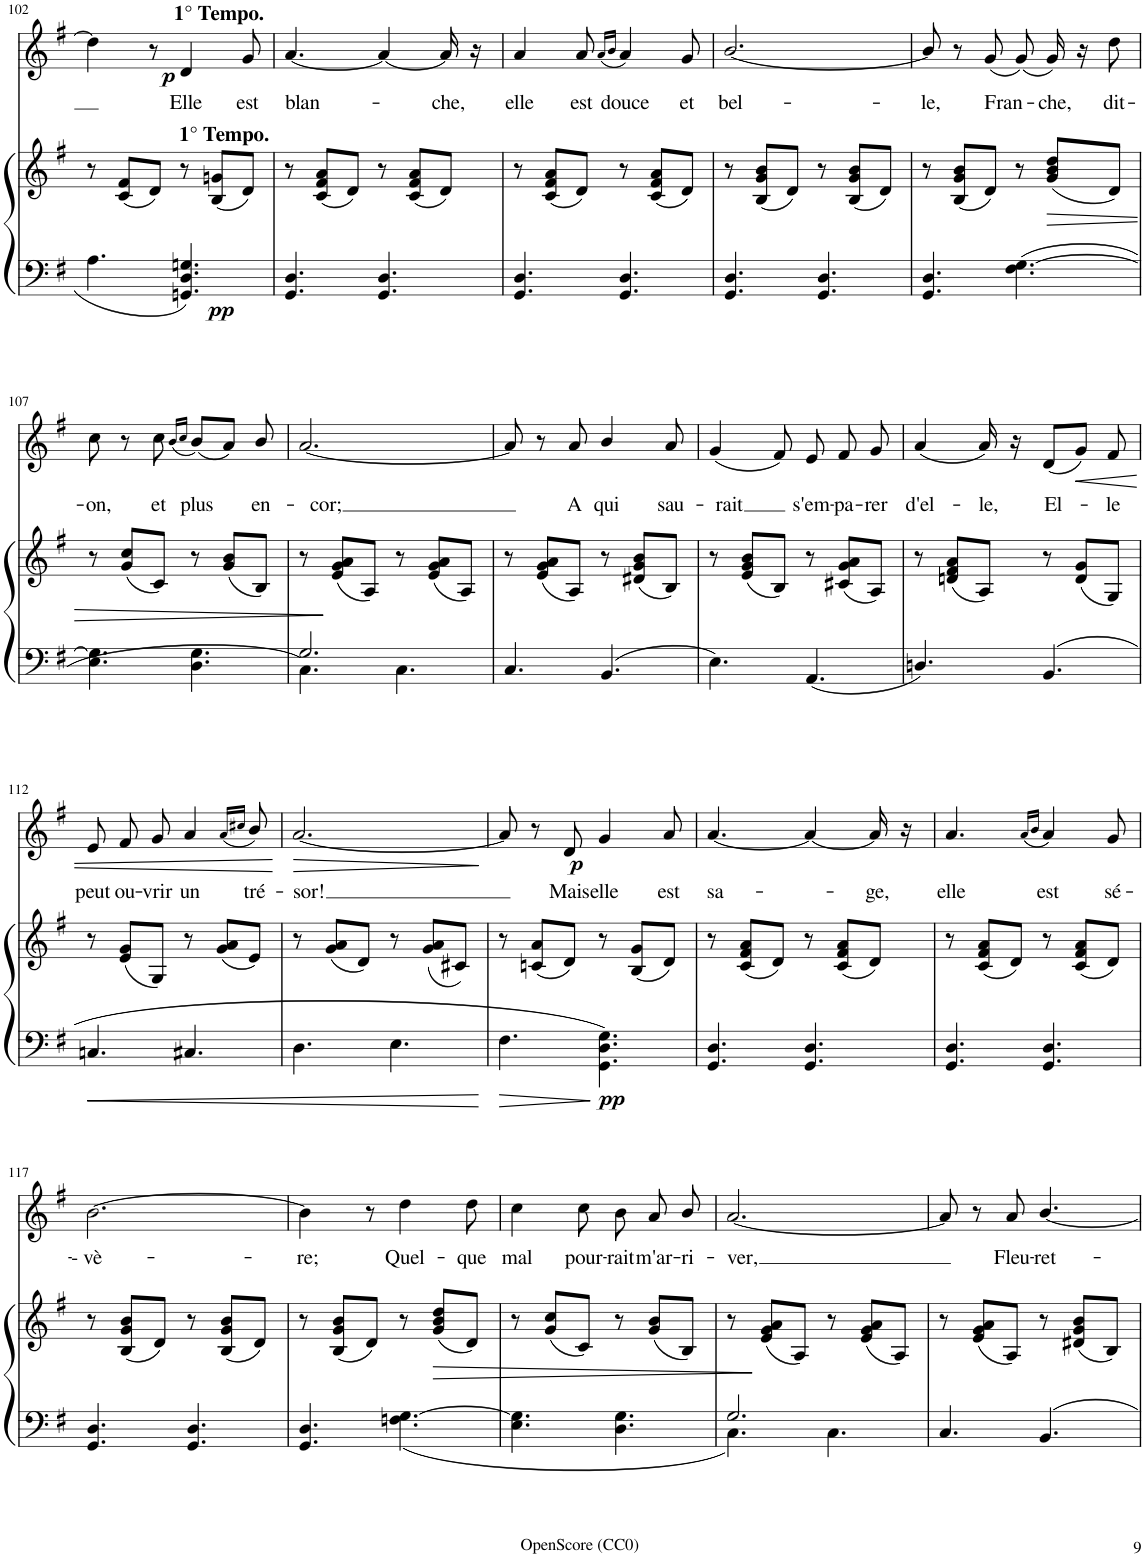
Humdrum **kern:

**kern	**kern	**dynam	**kern	**text	**dynam
*part2	*part2	*part2	*part1	*part1	*part1
*staff3	*staff2	*staff2/3	*staff1	*staff1	*staff1
*I"Piano	*	*	*I"Voice	*	*
*I'Pno	*	*	*	*	*
!!LO:PB:g=z
*clefF4	*clefG2	*	*clefG2	*	*
*k[f#]	*k[f#]	*	*k[f#]	*	*
*M6/8	*M6/8	*	*M6/8	*	*
=102	=102	=102	=102	=102	=102
!	!	!	!LO:TX:a:B:t=1° Tempo.	!	!
4.A\	8r	.	4dd\]	.	.
.	(8c/ 8f#/L	.	.	.	.
!	!	!	!	!	!LO:DY:b
.	8d/J)	.	8r	.	p
!	!	!	!LO:TX:b:B:t=1° Tempo.	!	!
!	!	!LO:DY:b=2	!	!LO:LY:b	!
4.GGn/ 4.D/ 4.Gn/	8r	pp	4d/	Elle	.
.	(8B/ 8gn/L	.	.	.	.
!	!	!	!	!LO:LY:b	!
.	8d/J)	.	8g/	est	.
=103	=103	=103	=103	=103	=103
!	!	!	!	!LO:LY:b	!
4.GG/ 4.D/	8r	.	[4.a/	blan-	.
.	(8c/ 8f#/ 8a/L	.	.	.	.
.	8d/J)	.	.	.	.
4.GG/ 4.D/	8r	.	4a/_	.	.
.	(8c/ 8f#/ 8a/L	.	.	.	.
!	!	!	!	!LO:LY:b	!
.	8d/J)	.	16a/]	-che,	.
.	.	.	16r	.	.
=104	=104	=104	=104	=104	=104
!	!	!	!	!LO:LY:b	!
4.GG/ 4.D/	8r	.	4a/	elle	.
.	(8c/ 8f#/ 8a/L	.	.	.	.
!	!	!	!	!LO:LY:b	!
.	8d/J)	.	8a/	est	.
.	.	.	(16qa/LL	.	.
.	.	.	16qb/JJ	.	.
!	!	!	!	!LO:LY:b	!
4.GG/ 4.D/	8r	.	4a/)	douce	.
.	(8c/ 8f#/ 8a/L	.	.	.	.
!	!	!	!	!LO:LY:b	!
.	8d/J)	.	8g/	et	.
=105	=105	=105	=105	=105	=105
!	!	!	!	!LO:LY:b	!
4.GG/ 4.D/	8r	.	[2.b/	bel-	.
.	(8B/ 8g/ 8b/L	.	.	.	.
.	8d/J)	.	.	.	.
4.GG/ 4.D/	8r	.	.	.	.
.	(8B/ 8g/ 8b/L	.	.	.	.
.	8d/J)	.	.	.	.
=106	=106	=106	=106	=106	=106
!	!	!	!	!LO:LY:b	!
4.GG/ 4.D/	8r	.	8b/]	-le,	.
.	(8B/ 8g/ 8b/L	.	8r	.	.
!	!	!	!	!LO:LY:b	!
.	8d/J)	.	(8g/	Fran-	.
4.F#\ [4.G\	8r	.	(8g/)	.	.
!	!	!LO:HP:b	!	!LO:LY:b	!
.	(8g/ 8b/ 8dd/L	>	16g/)	-che,	.
.	.	.	16r	.	.
!	!	!	!	!LO:LY:b	!
.	8d/J)	.	8dd\	dit-	.
!!LO:LB:g=z
=107	=107	=107	=107	=107	=107
!	!	!	!	!LO:LY:b	!
4.E\ 4.G\]	8r	.	8cc\	-on,	.
.	(8g/ 8cc/L	.	8r	.	.
!	!	!	!	!LO:LY:b	!
.	8c/J)	.	8cc\	et	.
.	.	.	(16qb/LL	.	.
.	.	.	16qcc/JJ	.	.
!	!	!	!	!LO:LY:b	!
4.D\ 4.G\	8r	.	(8b/L)	plus	.
.	(8g/ 8b/L	.	8a/J)	.	.
!	!	!	!	!LO:LY:b	!
.	8B/J)	.	8b/	en-	.
=108	=108	=108	=108	=108	=108
*^	*	*	*	*	*
!	!	!	!	!	!LO:LY:b	!
2.G/	4.C\	8r	.	[2.a/	-cor;	.
.	.	(8e/ 8g/ 8a/L	]	.	.	.
.	.	8A/J)	.	.	.	.
.	4.C\	8r	.	.	.	.
.	.	(8e/ 8g/ 8a/L	.	.	.	.
.	.	8A/J)	.	.	.	.
*v	*v	*	*	*	*	*
=109	=109	=109	=109	=109	=109
4.C/	8r	.	8a/]	.	.
.	(8e/ 8g/ 8a/L	.	8r	.	.
!	!	!	!	!LO:LY:b	!
.	8A/J)	.	8a/	A	.
!	!	!	!	!LO:LY:b	!
4.BB/	8r	.	4b/	qui	.
.	(8d#X/ 8g/ 8b/L	.	.	.	.
!	!	!	!	!LO:LY:b	!
.	8B/J)	.	8a/	sau-	.
=110	=110	=110	=110	=110	=110
!	!	!	!	!LO:LY:b	!
4.E\	8r	.	(4g/	-rait	.
.	(8e/ 8g/ 8b/L	.	.	.	.
.	8B/J)	.	8f#/)	.	.
!	!	!	!	!LO:LY:b	!
4.AA/	8r	.	8e/	s'em-	.
!	!	!	!	!LO:LY:b	!
.	(8c#X/ 8g/ 8a/L	.	8f#/	-pa-	.
!	!	!	!	!LO:LY:b	!
.	8A/J)	.	8g/	-rer	.
=111	=111	=111	=111	=111	=111
!	!	!	!	!LO:LY:b	!
4.Dn/	8r	.	(4a/	d'el-	.
.	(8dn/ 8f#/ 8a/L	.	.	.	.
!	!	!	!	!LO:LY:b	!
.	8A/J)	.	16a/)	-le,	.
.	.	.	16r	.	.
!	!	!	!	!LO:LY:b	!
4.BB/	8r	.	(8d/L	El-	.
!	!	!	!	!	!LO:HP:b
.	(8d/ 8g/L	.	8g/J)	.	<
!	!	!	!	!LO:LY:b	!
.	8G/J)	.	8f#/	-le	.
!!LO:LB:g=z
=112	=112	=112	=112	=112	=112
!	!	!	!	!LO:LY:b	!
4.Cn/	8r	.	8e/	peut	.
!	!	!	!	!LO:LY:b	!
.	(8e/ 8g/L	.	8f#/	ou-	.
!	!	!	!	!LO:LY:b	!
.	8G/J)	.	8g/	-vrir	.
!	!	!	!	!LO:LY:b	!
4.C#X/	8r	.	4a/	un	.
.	(8g/ 8a/L	.	.	.	.
.	.	.	(16qa/LL	.	.
.	.	.	16qcc#X/JJ	.	.
!	!	!	!	!LO:LY:b	!
.	8e/J)	.	8b/)	tré-	.
.	.	.	.	.	[
=113	=113	=113	=113	=113	=113
!	!	!	!	!LO:LY:b	!LO:HP:b
4.D\	8r	.	[2.a/	-sor!	>
.	(8g/ 8a/L	.	.	.	.
.	8d/J)	.	.	.	.
4.E\	8r	.	.	.	.
.	(8g/ 8a/L	.	.	.	.
.	8c#X/J)	.	.	.	.
.	.	.	.	.	]
=114	=114	=114	=114	=114	=114
4.F#\	8r	.	8a/]	.	.
.	(8cn/ 8a/L	.	8r	.	.
!	!	!	!	!LO:LY:b	!LO:DY:b
.	8d/J)	.	8d/	Mais	p
!	!	!LO:DY:b=2	!	!LO:LY:b	!
4.GG\ 4.D\ 4.G\	8r	pp	4g/	elle	.
.	(8B/ 8g/L	.	.	.	.
!	!	!	!	!LO:LY:b	!
.	8d/J)	.	8a/	est	.
=115	=115	=115	=115	=115	=115
!	!	!	!	!LO:LY:b	!
4.GG/ 4.D/	8r	.	[4.a/	sa-	.
.	(8c/ 8f#/ 8a/L	.	.	.	.
.	8d/J)	.	.	.	.
4.GG/ 4.D/	8r	.	4a/_	.	.
.	(8c/ 8f#/ 8a/L	.	.	.	.
!	!	!	!	!LO:LY:b	!
.	8d/J)	.	16a/]	-ge,	.
.	.	.	16r	.	.
=116	=116	=116	=116	=116	=116
!	!	!	!	!LO:LY:b	!
4.GG/ 4.D/	8r	.	4.a/	elle	.
.	(8c/ 8f#/ 8a/L	.	.	.	.
.	8d/J)	.	.	.	.
.	.	.	(16qa/LL	.	.
.	.	.	16qb/JJ	.	.
!	!	!	!	!LO:LY:b	!
4.GG/ 4.D/	8r	.	4a/)	est	.
.	(8c/ 8f#/ 8a/L	.	.	.	.
!	!	!	!	!LO:LY:b	!
.	8d/J)	.	8g/	sé-	.
!!LO:LB:g=z
=117	=117	=117	=117	=117	=117
!	!	!	!	!LO:LY:b	!
4.GG/ 4.D/	8r	.	[2.b\	-- vè-	.
.	(8B/ 8g/ 8b/L	.	.	.	.
.	8d/J)	.	.	.	.
4.GG/ 4.D/	8r	.	.	.	.
.	(8B/ 8g/ 8b/L	.	.	.	.
.	8d/J)	.	.	.	.
=118	=118	=118	=118	=118	=118
!	!	!	!	!LO:LY:b	!
4.GG/ 4.D/	8r	.	4b\]	-re;	.
.	(8B/ 8g/ 8b/L	.	.	.	.
.	8d/J)	.	8r	.	.
!	!	!	!	!LO:LY:b	!
4.Fn\ [4.G\	8r	.	4dd\	Quel-	.
!	!	!LO:HP:b	!	!	!
.	(8g/ 8b/ 8dd/L	>	.	.	.
!	!	!	!	!LO:LY:b	!
.	8d/J)	.	8dd\	-que	.
=119	=119	=119	=119	=119	=119
!	!	!	!	!LO:LY:b	!
4.E\ 4.G\]	8r	.	4cc\	mal	.
.	(8g/ 8cc/L	.	.	.	.
!	!	!	!	!LO:LY:b	!
.	8c/J)	.	8cc\	pour-	.
!	!	!	!	!LO:LY:b	!
4.D\ 4.G\	8r	.	8b\	-rait	.
!	!	!	!	!LO:LY:b	!
.	(8g/ 8b/L	.	8a/	m'ar-	.
!	!	!	!	!LO:LY:b	!
.	8B/J)	.	8b/	-ri-	.
=120	=120	=120	=120	=120	=120
*^	*	*	*	*	*
!	!	!	!	!	!LO:LY:b	!
2.G/	4.C\	8r	.	[2.a/	-ver,	.
.	.	(8e/ 8g/ 8a/L	]	.	.	.
.	.	8A/J)	.	.	.	.
.	4.C\	8r	.	.	.	.
.	.	(8e/ 8g/ 8a/L	.	.	.	.
.	.	8A/J)	.	.	.	.
*v	*v	*	*	*	*	*
=121	=121	=121	=121	=121	=121
4.C/	8r	.	8a/]	.	.
.	(8e/ 8g/ 8a/L	.	8r	.	.
!	!	!	!	!LO:LY:b	!
.	8A/J)	.	8a/	Fleu-	.
!	!	!	!	!LO:LY:b	!
4.BB/	8r	.	[4.b/	-ret-	.
.	(8d#X/ 8g/ 8b/L	.	.	.	.
.	8B/J)	.	.	.	.
=	=	=	=	=	=
*-	*-	*-	*-	*-	*-
